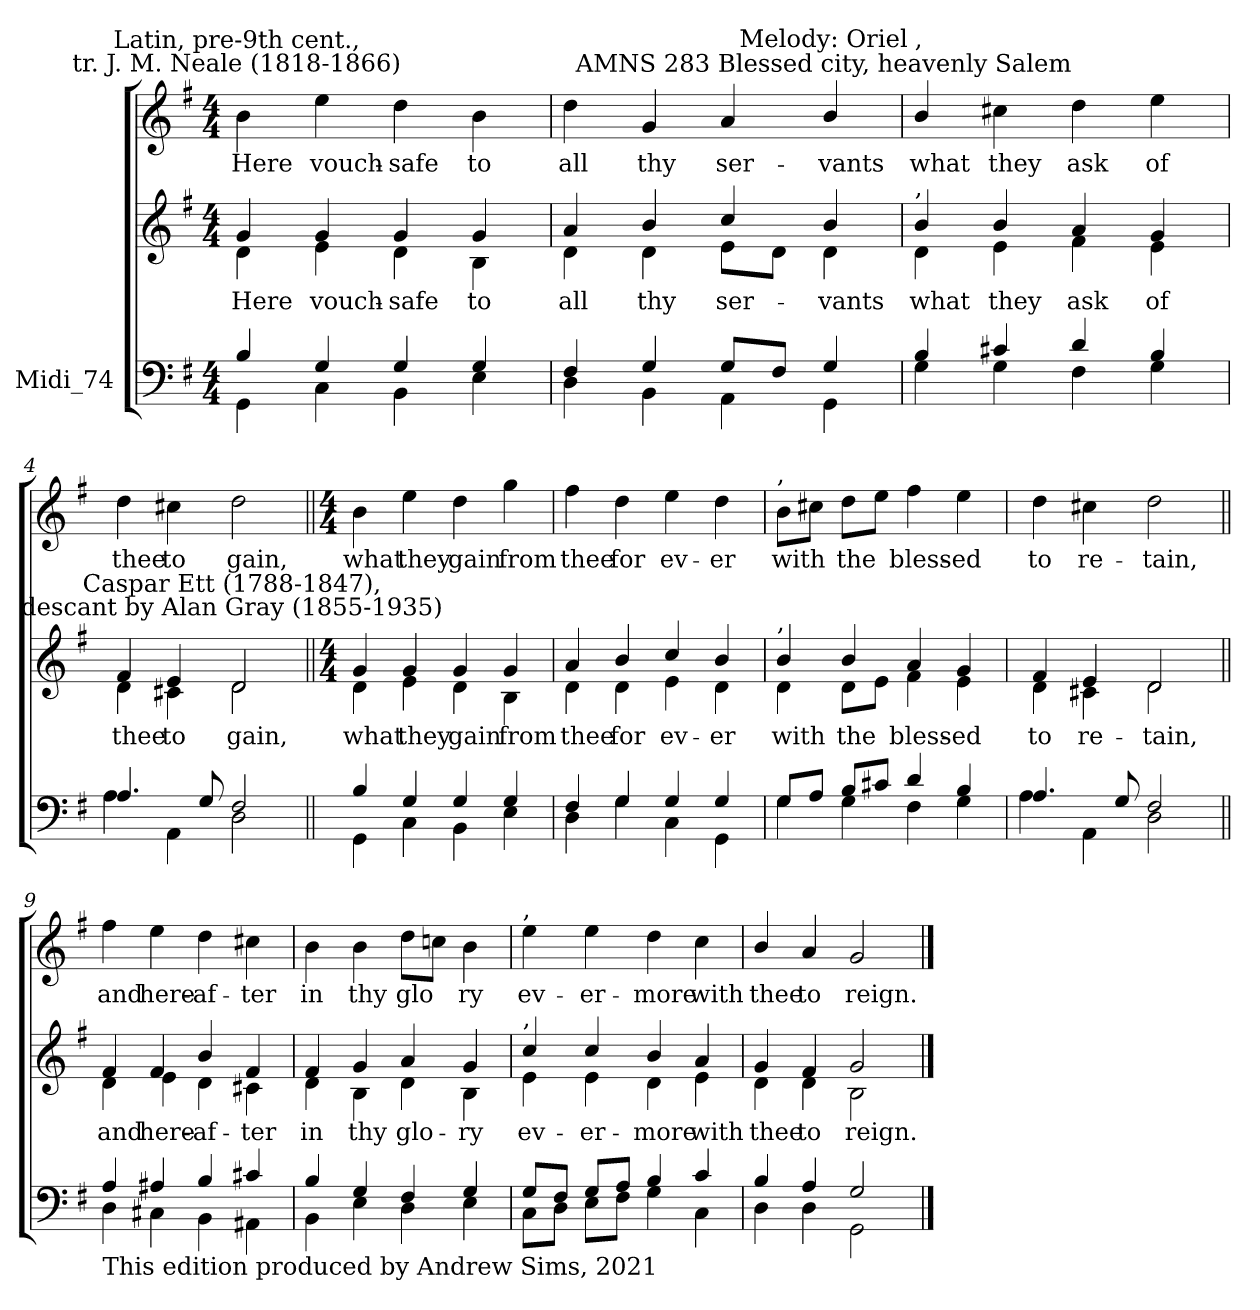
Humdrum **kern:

**kern	**kern	**text	**kern	**text
*part3	*part2	*part2	*part1	*part1
*staff3	*staff2	*staff2	*staff1	*staff1
*I"Midi_74	*	*	*	*
*clefF4	*clefG2	*	*clefG2	*
*k[f#]	*k[f#]	*	*k[f#]	*
*G:	*G:	*	*G:	*
*M4/4	*M4/4	*	*M4/4	*
=1	=1	=1	=1	=1
*^	*	*	*	*
!	!	!	!	!LO:TX:a:cj:t=Latin, pre-9th cent.,\ntr. J. M. Neale (1818-1866)	!
!	!	!	!LO:LY:b	!	!LO:LY:b
*	*	*^	*	*	*
4B/	4GG\	4g/	4d\	Here	4b	Here
!	!	!	!	!LO:LY:b	!	!LO:LY:b
4G/	4C\	4g/	4e\	vouch-	4ee	vouch-
!	!	!	!	!LO:LY:b	!	!LO:LY:b
4G/	4BB\	4g/	4d\	-safe	4dd	-safe
!	!	!	!	!LO:LY:b	!	!LO:LY:b
4G/	4E\	4g/	4B\	to	4b	to
=2	=2	=2	=2	=2	=2	=2
!	!	!	!	!LO:LY:b	!	!LO:LY:b
4F#/	4D\	4a/	4d\	all	4dd	all
!	!	!	!	!LO:LY:b	!	!LO:LY:b
4G/	4BB\	4b/	4d\	thy	4g	thy
!	!	!	!	!LO:LY:b	!	!LO:LY:b
8G/L	4AA\	4cc/	8e\L	ser-	4a	ser-
8F#/J	.	.	8d\J	.	.	.
!	!	!	!	!	!LO:TX:a:cj:t=AMNS 283 Blessed city, heavenly Salem	!
!	!	!	!	!	!LO:TX:a:cj:t=Melody&colon; Oriel	!
!	!	!	!	!LO:LY:b	!	!LO:LY:b
4G/	4GG\	4b/	4d\	-vants	4b/	-vants
=3	=3	=3	=3	=3	=3	=3
!	!	!	!	!	!LO:TX:a:t=,	!
!	!	!LO:TX:a:t=,	!	!	!	!
!	!	!	!	!LO:LY:b	!	!LO:LY:b
4B/	4G\	4b/	4d\	what	4b/	what
!	!	!	!	!LO:LY:b	!	!LO:LY:b
4c#X/	4G\	4b/	4e\	they	4cc#X	they
!	!	!	!	!LO:LY:b	!	!LO:LY:b
4d/	4F#\	4a/	4f#\	ask	4dd	ask
!	!	!	!	!LO:LY:b	!	!LO:LY:b
4B/	4G\	4g/	4e\	of	4ee	of
=4	=4	=4	=4	=4	=4	=4
!	!	!	!	!LO:LY:b	!	!LO:LY:b
4.A/	4A\	4f#/	4d\	thee	4dd	thee
!	!	!	!	!LO:LY:b	!	!LO:LY:b
.	4AA\	4e/	4c#X\	to	4cc#X	to
8G/	.	.	.	.	.	.
!	!	!LO:TX:a:cj:t=Caspar Ett (1788-1847),\ndescant by Alan Gray (1855-1935)	!	!	!	!
!	!	!	!	!LO:LY:b	!	!LO:LY:b
2F#/	2D\	2d/	2d\	gain,	2dd	gain,
!!LO:LB:g=z
=5||	=5||	=5||	=5||	=5||	=5||	=5||
*	*	*M4/4	*	*	*M4/4	*
!	!	!	!	!LO:LY:b	!	!LO:LY:b
4B/	4GG\	4g/	4d\	what	4b	what
!	!	!	!	!LO:LY:b	!	!LO:LY:b
4G/	4C\	4g/	4e\	they	4ee	they
!	!	!	!	!LO:LY:b	!	!LO:LY:b
4G/	4BB\	4g/	4d\	gain	4dd	gain
!	!	!	!	!LO:LY:b	!	!LO:LY:b
4G/	4E\	4g/	4B\	from	4gg	from
=6	=6	=6	=6	=6	=6	=6
!	!	!	!	!LO:LY:b	!	!LO:LY:b
4F#/	4D\	4a/	4d\	thee	4ff#	thee
!	!	!	!	!LO:LY:b	!	!LO:LY:b
4G/	4G\	4b/	4d\	for	4dd	for
!	!	!	!	!LO:LY:b	!	!LO:LY:b
4G/	4C\	4cc/	4e\	ev-	4ee	ev-
!	!	!	!	!LO:LY:b	!	!LO:LY:b
4G/	4GG\	4b/	4d\	-er	4dd	-er
=7	=7	=7	=7	=7	=7	=7
!	!	!	!	!	!LO:TX:a:t=,	!
!	!	!LO:TX:a:t=,	!	!	!	!
!	!	!	!	!LO:LY:b	!	!LO:LY:b
8G/L	4G\	4b/	4d\	with	8bL	with
8A/J	.	.	.	.	8cc#XJ	.
!	!	!	!	!LO:LY:b	!	!LO:LY:b
8B/L	4G\	4b/	8d\L	the	8ddL	the
8c#X/J	.	.	8e\J	.	8eeJ	.
!	!	!	!	!LO:LY:b	!	!LO:LY:b
4d/	4F#\	4a/	4f#\	bless-	4ff#	bless-
!	!	!	!	!LO:LY:b	!	!LO:LY:b
4B/	4G\	4g/	4e\	-ed	4ee	-ed
=8	=8	=8	=8	=8	=8	=8
!	!	!	!	!LO:LY:b	!	!LO:LY:b
4.A/	4A\	4f#/	4d\	to	4dd	to
!	!	!	!	!LO:LY:b	!	!LO:LY:b
.	4AA\	4e/	4c#X\	re-	4cc#X	re-
8G/	.	.	.	.	.	.
!	!	!	!	!LO:LY:b	!	!LO:LY:b
2F#/	2D\	2d/	2d\	-tain,	2dd	-tain,
!!LO:LB:g=z
=9||	=9||	=9||	=9||	=9||	=9||	=9||
!LO:TX:b:t=This edition produced by Andrew Sims, 2021	!	!	!	!	!	!
!	!	!	!	!LO:LY:b	!	!LO:LY:b
4A/	4D\	4f#/	4d\	and	4ff#	and
!	!	!	!	!LO:LY:b	!	!LO:LY:b
4A#X/	4C#X\	4f#/	4e\	here-	4ee	here-
!	!	!	!	!LO:LY:b	!	!LO:LY:b
4B/	4BB\	4b/	4d\	-af-	4dd	-af-
!	!	!	!	!LO:LY:b	!	!LO:LY:b
4c#X/	4AA#X\	4f#/	4c#X\	-ter	4cc#X	-ter
=10	=10	=10	=10	=10	=10	=10
!	!	!	!	!LO:LY:b	!	!LO:LY:b
4B/	4BB\	4f#/	4d\	in	4b	in
!	!	!	!	!LO:LY:b	!	!LO:LY:b
4G/	4E\	4g/	4B\	thy	4b	thy
!	!	!	!	!LO:LY:b	!	!LO:LY:b
4F#/	4D\	4a/	4d\	glo-	8ddL	glo
.	.	.	.	.	8ccnJ	.
!	!	!	!	!LO:LY:b	!	!LO:LY:b
4G/	4E\	4g/	4B\	-ry	4b	ry
=11	=11	=11	=11	=11	=11	=11
!	!	!	!	!	!LO:TX:a:t=,	!
!	!	!LO:TX:a:t=,	!	!	!	!
!	!	!	!	!LO:LY:b	!	!LO:LY:b
8G/L	8C\L	4cc/	4e\	ev-	4ee	ev-
8F#/J	8D\J	.	.	.	.	.
!	!	!	!	!LO:LY:b	!	!LO:LY:b
8G/L	8E\L	4cc/	4e\	-er-	4ee	-er-
8A/J	8F#\J	.	.	.	.	.
!	!	!	!	!LO:LY:b	!	!LO:LY:b
4B/	4G\	4b/	4d\	-more	4dd	-more
!	!	!	!	!LO:LY:b	!	!LO:LY:b
4c/	4C\	4a/	4e\	with	4cc	with
=12	=12	=12	=12	=12	=12	=12
!	!	!	!	!LO:LY:b	!	!LO:LY:b
4B/	4D\	4g/	4d\	thee	4b/	thee
!	!	!	!	!LO:LY:b	!	!LO:LY:b
4A/	4D\	4f#/	4d\	to	4a	to
!	!	!	!	!LO:LY:b	!	!LO:LY:b
2G/	2GG\	2g/	2B\	reign.	2g	reign.
*v	*v	*	*	*	*	*
*	*v	*v	*	*	*
==	==	==	==	==
*-	*-	*-	*-	*-
